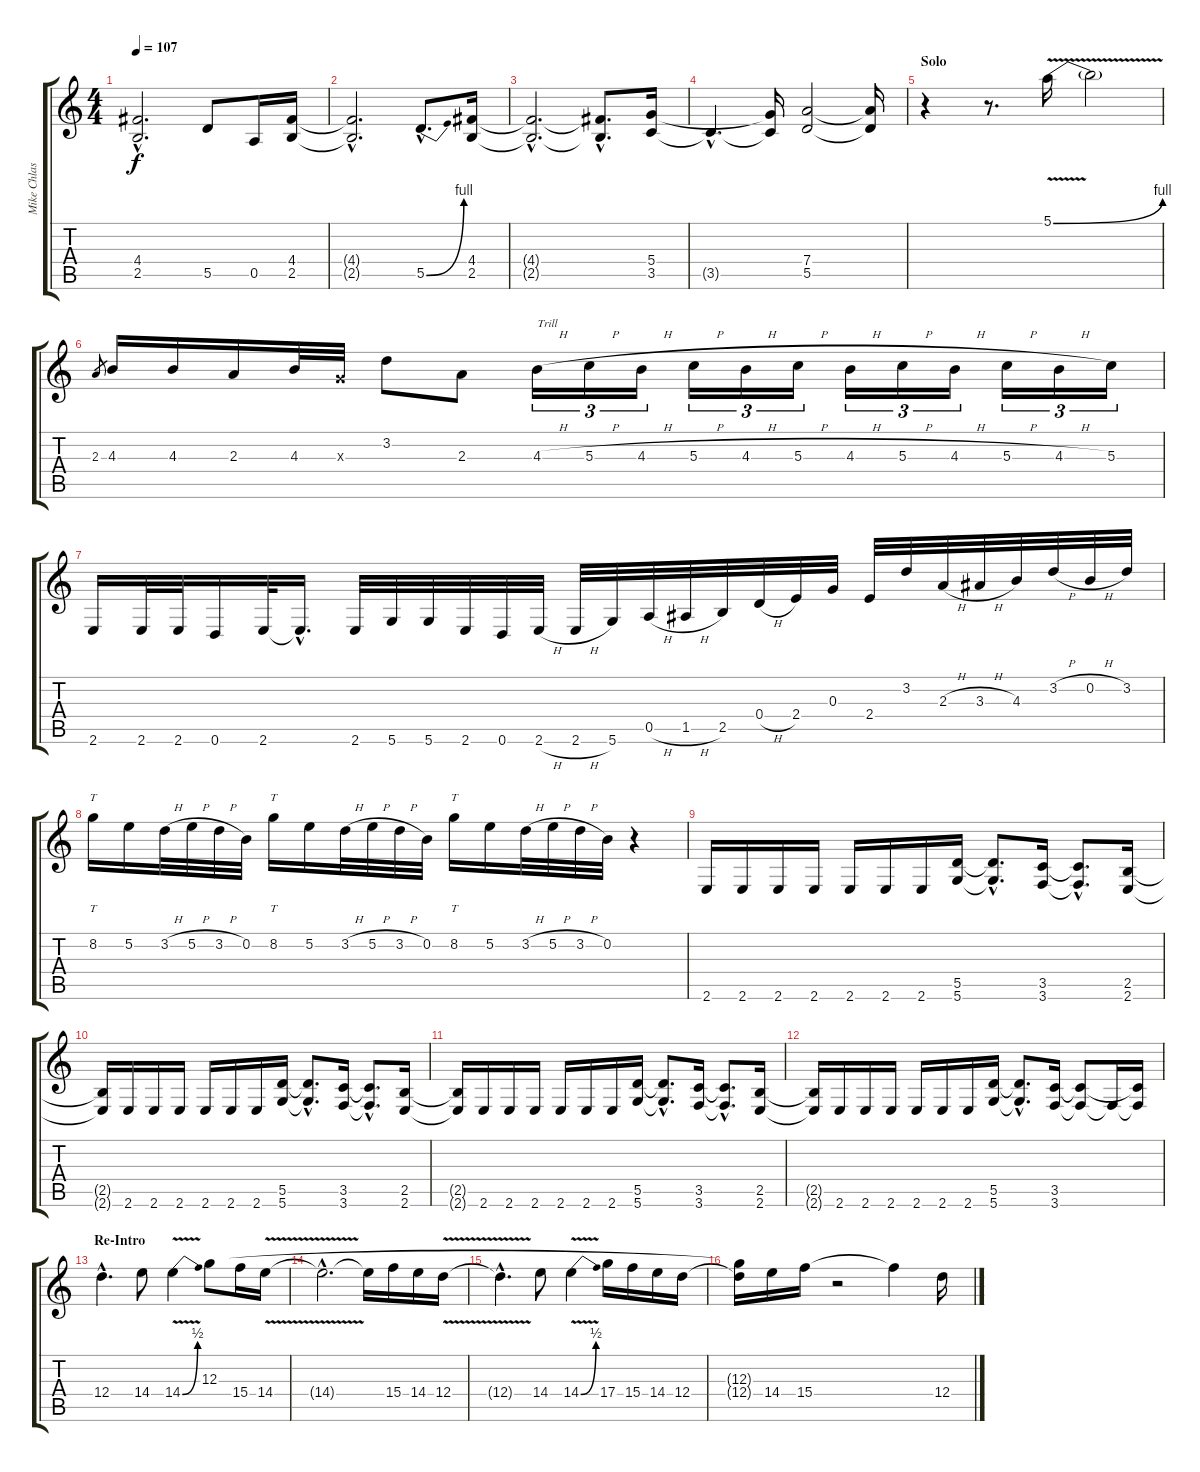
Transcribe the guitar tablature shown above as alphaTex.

\track ("Mike Chlasciak " "Mike Chlas") {instrument distortionguitar}
\staff {score tabs}
\tuning (E4 B3 G3 D3 A2 D2) {hide}
\ts (4 4)
\tempo 107
\clef g2
\ks c
(4.4{hac t} 2.5{hac t}).2{d dy f} 5.5.8 0.5.16 (4.4 2.5).16 |
(4.4{hac t} 2.5{hac t}).2{d} 5.5{be (bend 0 0 60 4) hac}.8{d} (4.4 2.5).16 |
(4.4{hac t} 2.5{hac t}).2{d} (4.4{hac t} 2.5{hac t}).8{d} (5.4 3.5).16 |
3.5{hac t}.4{d} (5.4{t} 3.5{t}).16 (7.4 5.5).2 (7.4{t} 5.5{t}).16 |
\section ("" "Solo")
r.4 r.8{d} 5.1{be (bend 0 0 60 4) v}.16 5.1{t}.2 |
2.3.8{gr} 4.3.16 4.3.16 2.3.16 4.3.32 0.3{x}.32 3.2.8 2.3.8 4.3{h}.16{tu (3 2) txt "Trill"} 5.3{h}.16{tu (3 2)} 4.3{h}.16{tu (3 2)} 5.3{h}.16{tu (3 2)} 4.3{h}.16{tu (3 2)} 5.3{h}.16{tu (3 2)} 4.3{h}.16{tu (3 2)} 5.3{h}.16{tu (3 2)} 4.3{h}.16{tu (3 2)} 5.3{h}.16{tu (3 2)} 4.3{h}.16{tu (3 2)} 5.3.16{tu (3 2)} |
2.6.16 2.6.32 2.6.32 0.6.16 2.6.32 2.6{hac t}.16{d} 2.6.32 5.6.32 5.6.32 2.6.32 0.6.32 2.6{h}.32 2.6{h}.32 5.6.32 0.5{h}.32 1.5{h}.32 2.5.32 0.4{h}.32 2.4.32 0.3.32 2.4.32 3.2.32 2.3{h}.32 3.3{h}.32 4.3.32 3.2{h}.32 0.2{h}.32 3.2.32 |
8.2.16{tt} 5.2.16 3.2{h}.32 5.2{h}.32 3.2{h}.32 0.2.32 8.2.16{tt} 5.2.16 3.2{h}.32 5.2{h}.32 3.2{h}.32 0.2.32 8.2.16{tt} 5.2.16 3.2{h}.32 5.2{h}.32 3.2{h}.32 0.2.32 r.4 |
2.6.16 2.6.16 2.6.16 2.6.16 2.6.16 2.6.16 2.6.16 (5.5 5.6).16 (5.5{hac t} 5.6{hac t}).8{d} (3.5 3.6).16 (3.5{hac t} 3.6{hac t}).8{d} (2.5 2.6).16 |
(2.5{t} 2.6{t}).16 2.6.16 2.6.16 2.6.16 2.6.16 2.6.16 2.6.16 (5.5 5.6).16 (5.5{hac t} 5.6{hac t}).8{d} (3.5 3.6).16 (3.5{hac t} 3.6{hac t}).8{d} (2.5 2.6).16 |
(2.5{t} 2.6{t}).16 2.6.16 2.6.16 2.6.16 2.6.16 2.6.16 2.6.16 (5.5 5.6).16 (5.5{hac t} 5.6{hac t}).8{d} (3.5 3.6).16 (3.5{hac t} 3.6{hac t}).8{d} (2.5 2.6).16 |
(2.5{t} 2.6{t}).16 2.6.16 2.6.16 2.6.16 2.6.16 2.6.16 2.6.16 (5.5 5.6).16 (5.5{hac t} 5.6{hac t}).8{d} (3.5 3.6).16 (3.5{t} 3.6{t}).8 3.6{t}.16 (3.5{t} 3.6{t}).16 |
\section ("" "Re-Intro")
12.4{hac}.4{d} 14.4.8 14.4{be (bend 0 0 60 2) v}.4 12.3.8 15.4.16 14.4{v}.16 |
14.4{hac t}.2{d} 14.4{t}.16 15.4.16 14.4.16 12.4{v}.16 |
12.4{hac t}.4{d} 14.4.8 14.4{be (bend 0 0 60 2) v}.4 17.4.16 15.4.16 14.4.16 12.4.16 |
(12.3{t} 12.4{t}).16 14.4.16 15.4.16 r.2 15.4{t}.4 12.4.16
